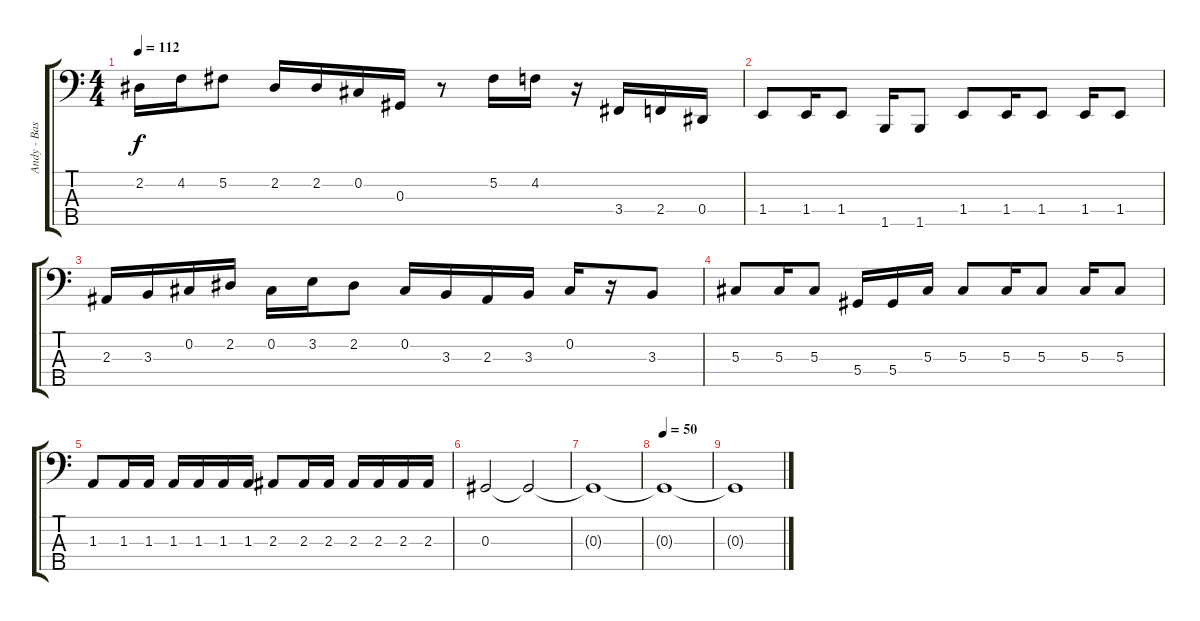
\track ("Andy - Bass" "Andy - Bas") {instrument fretlessbass}
\staff {score tabs}
\tuning (Gb2 Db2 Ab1 Eb1 Bb0) {hide}
\ts (4 4)
\tempo 112
\clef f4
\ks c
2.2.16{dy f} 4.2.16 5.2.8 2.2.16 2.2.16 0.2.16 0.3.16 r.8 5.2.16 4.2.16 r.16 3.4.16 2.4.16 0.4.16 |
1.4.8 1.4.16 1.4.8 1.5.16 1.5.8 1.4.8 1.4.16 1.4.8 1.4.16 1.4.8 |
2.3.16 3.3.16 0.2.16 2.2.16 0.2.16 3.2.16 2.2.8 0.2.16 3.3.16 2.3.16 3.3.16 0.2.16 r.16 3.3.8 |
5.3.8 5.3.16 5.3.8 5.4.16 5.4.16 5.3.16 5.3.8 5.3.16 5.3.8 5.3.16 5.3.8 |
1.3.8 1.3.16 1.3.16 1.3.16 1.3.16 1.3.16 1.3.16 2.3.8 2.3.16 2.3.16 2.3.16 2.3.16 2.3.16 2.3.16 |
0.3.2 0.3{t}.2 |
0.3{t}.1 |
\tempo 50
0.3{t}.1 |
0.3{t}.1
